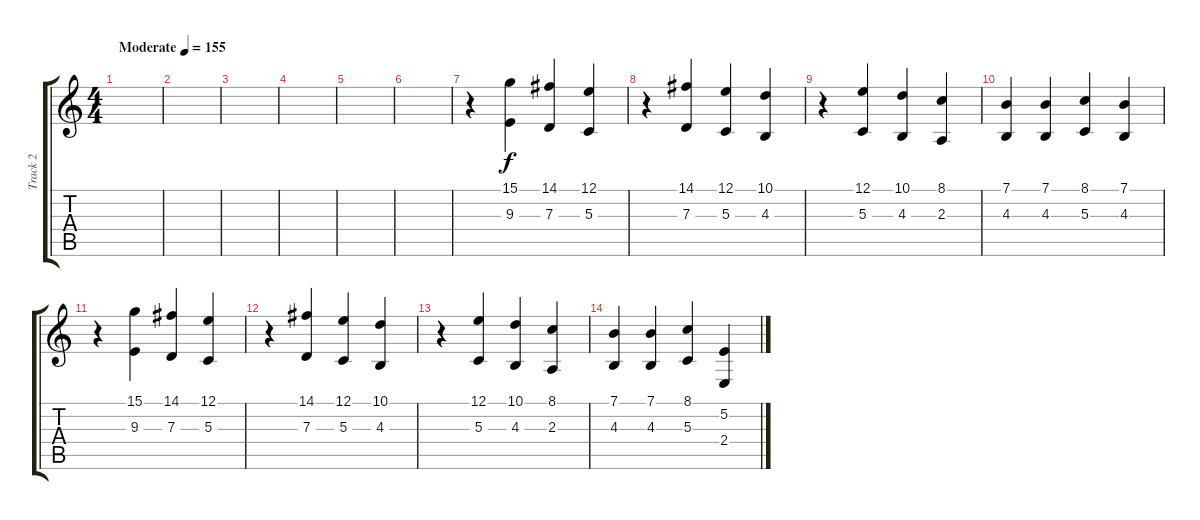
\track ("Track 2" "Track 2") {instrument orchestrahit}
\staff {score tabs}
\tuning (E4 B3 G3 D3 A2 E2) {hide}
\ts (4 4)
\tempo (155 "Moderate")
\clef g2
\ks c
|
|
|
|
|
|
r.4 (15.1 9.3).4 (14.1 7.3).4 (12.1 5.3).4 |
r.4 (14.1 7.3).4 (12.1 5.3).4 (10.1 4.3).4 |
r.4 (12.1 5.3).4 (10.1 4.3).4 (8.1 2.3).4 |
(7.1 4.3).4 (7.1 4.3).4 (8.1 5.3).4 (7.1 4.3).4 |
r.4 (15.1 9.3).4 (14.1 7.3).4 (12.1 5.3).4 |
r.4 (14.1 7.3).4 (12.1 5.3).4 (10.1 4.3).4 |
r.4 (12.1 5.3).4 (10.1 4.3).4 (8.1 2.3).4 |
(7.1 4.3).4 (7.1 4.3).4 (8.1 5.3).4 (5.2 2.4).4
